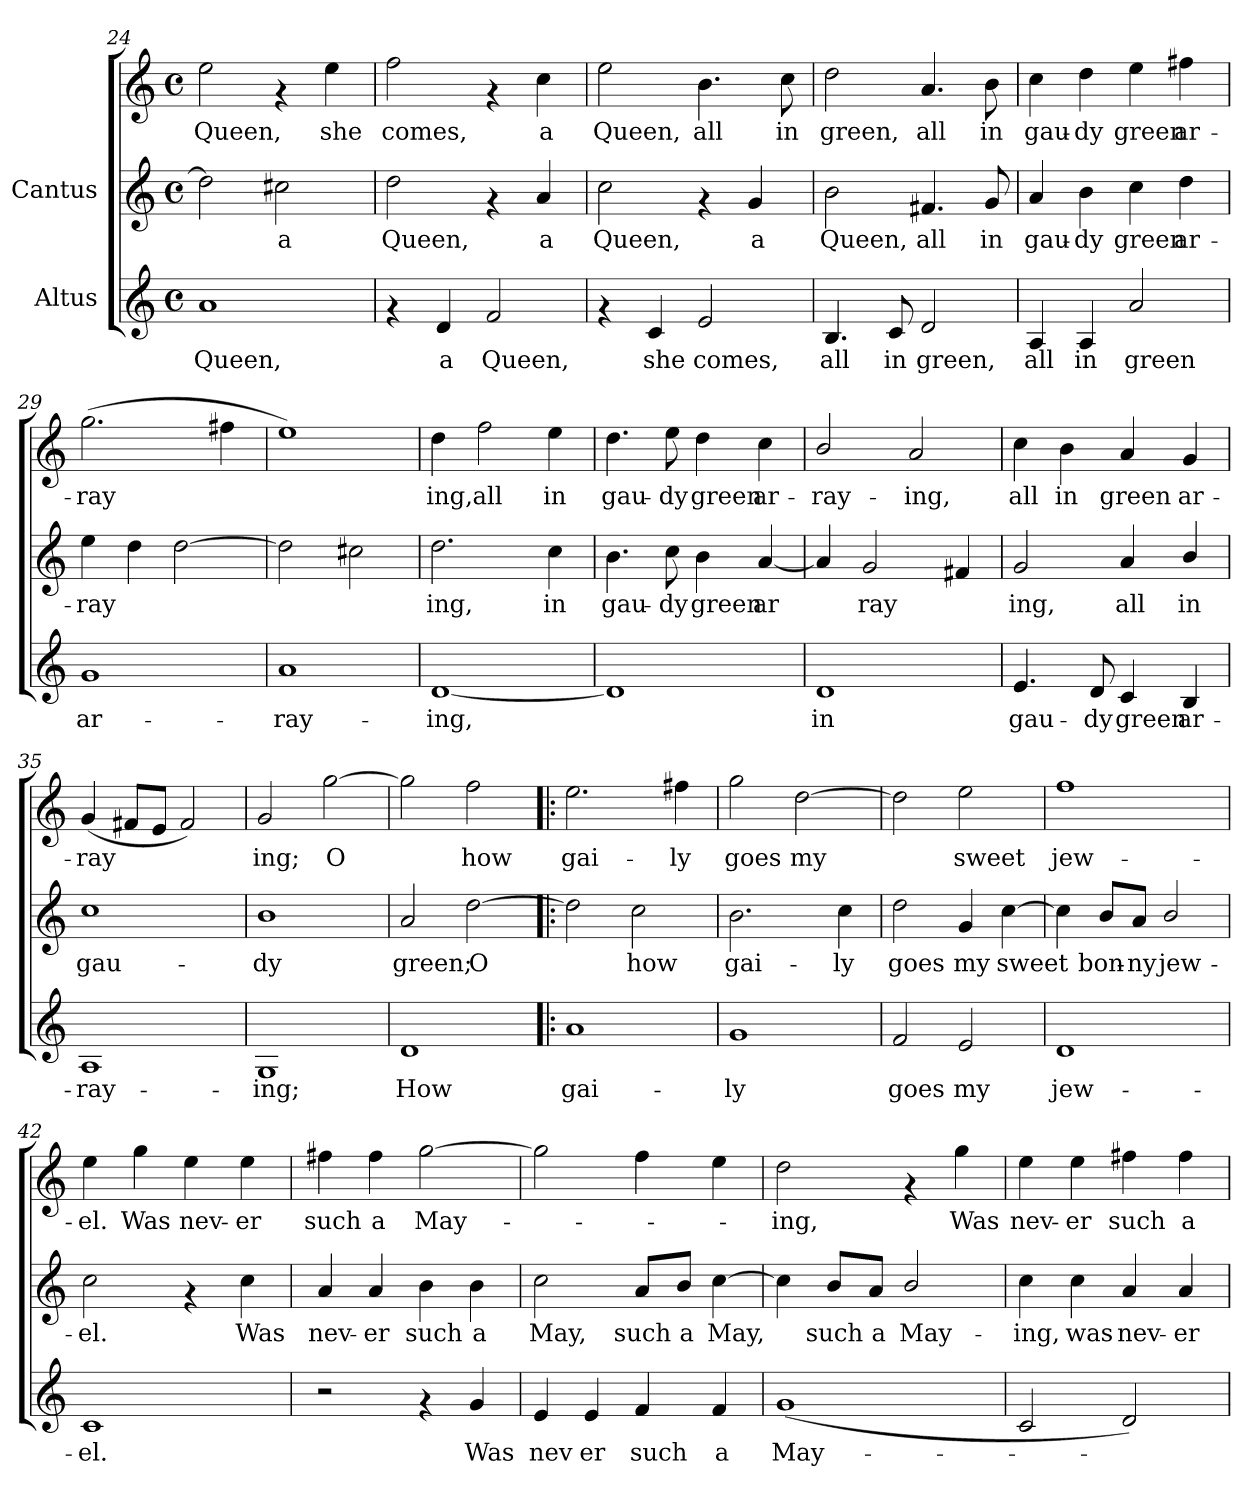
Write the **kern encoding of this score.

**kern	**text	**kern	**text	**kern	**text
*part2	*part2	*part1	*part1	*part1	*part1
*staff3	*staff3	*staff2	*staff2	*staff1	*staff1
*I"Altus	*	*I"Cantus	*	*	*
*clefG2	*	*clefG2	*	*clefG2	*
*M4/4	*	*M4/4	*	*M4/4	*
*met(c)	*	*met(c)	*	*met(c)	*
=24	=24	=24	=24	=24	=24
!	!LO:LY:b:cj	!	!LO:LY:b:cj	!	!LO:LY:b:cj
1a	Queen,	2dd\]	.	2ee\	Queen,
!	!	!	!LO:LY:b:cj	!	!
.	.	2cc#X\	a	4rf	.
!	!	!	!	!	!LO:LY:b:cj
.	.	.	.	4ee\	she
=25	=25	=25	=25	=25	=25
!	!	!	!LO:LY:b:cj	!	!LO:LY:b:cj
4rf	.	2dd\	Queen,	2ff\	comes,
!	!LO:LY:b:cj	!	!	!	!
4d/	a	.	.	.	.
!	!LO:LY:b:cj	!	!	!	!
2f/	Queen,	4rf	.	4rf	.
!	!	!	!LO:LY:b:cj	!	!LO:LY:b:cj
.	.	4a/	a	4cc\	a
!!LO:LB:g=z
=26	=26	=26	=26	=26	=26
!	!	!	!LO:LY:b:cj	!	!LO:LY:b:cj
4rf	.	2cc\	Queen,	2ee\	Queen,
!	!LO:LY:b:cj	!	!	!	!
4c/	she	.	.	.	.
!	!LO:LY:b:cj	!	!	!	!LO:LY:b:cj
2e/	comes,	4rf	.	4.b\	all
!	!	!	!LO:LY:b:cj	!	!
.	.	4g/	a	.	.
!	!	!	!	!	!LO:LY:b:cj
.	.	.	.	8cc\	in
=27	=27	=27	=27	=27	=27
!	!LO:LY:b:cj	!	!LO:LY:b:cj	!	!LO:LY:b:cj
4.B/	all	2b\	Queen,	2dd\	green,
!	!LO:LY:b:cj	!	!	!	!
8c/	in	.	.	.	.
!	!LO:LY:b:cj	!	!LO:LY:b:cj	!	!LO:LY:b:cj
2d/	green,	4.f#X/	all	4.a/	all
!	!	!	!LO:LY:b:cj	!	!LO:LY:b:cj
.	.	8g/	in	8b\	in
=28	=28	=28	=28	=28	=28
!	!LO:LY:b:cj	!	!LO:LY:b:cj	!	!LO:LY:b:cj
4A/	all	4a/	-gau-	4cc\	gau-
!	!LO:LY:b:cj	!	!LO:LY:b:cj	!	!LO:LY:b:cj
4A/	in	4b\	-dy	4dd\	-dy
!	!LO:LY:b:cj	!	!LO:LY:b:cj	!	!LO:LY:b:cj
2a/	green	4cc\	green	4ee\	green
!	!	!	!LO:LY:b:cj	!	!LO:LY:b:cj
.	.	4dd\	ar-	4ff#X\	ar-
=29	=29	=29	=29	=29	=29
!	!LO:LY:b:cj	!	!LO:LY:b:cj	!	!LO:LY:b:cj
1g	ar-	4ee\	-ray-	(>2.gg\	-ray-
!	!	!	!LO:LY:b:cj	!	!
.	.	4dd\	--	.	.
!	!	!	!LO:LY:b:cj	!	!
.	.	[>2dd\	--	.	.
!	!	!	!	!	!LO:LY:b:cj
.	.	.	.	4ff#X\	--
=30	=30	=30	=30	=30	=30
!	!LO:LY:b:cj	!	!	!	!
1a	-ray-	2dd\]	.	1ee)	.
.	.	2cc#X\	.	.	.
!!LO:LB:g=z
=31	=31	=31	=31	=31	=31
!	!LO:LY:b:cj	!	!LO:LY:b:cj	!	!LO:LY:b:cj
[<1d	-ing,	2.dd\	ing,	4dd\	-ing,
!	!	!	!	!	!LO:LY:b:cj
.	.	.	.	2ff\	all
!	!	!	!LO:LY:b:cj	!	!LO:LY:b:cj
.	.	4cc\	in	4ee\	in
=32	=32	=32	=32	=32	=32
!	!	!	!LO:LY:b:cj	!	!LO:LY:b:cj
1d]	.	4.b\	-gau-	4.dd\	gau-
!	!	!	!LO:LY:b:cj	!	!LO:LY:b:cj
.	.	8cc\	-dy	8ee\	-dy
!	!	!	!LO:LY:b:cj	!	!LO:LY:b:cj
.	.	4b\	green	4dd\	green
!	!	!	!LO:LY:b:cj	!	!LO:LY:b:cj
.	.	[<4a/	ar	4cc\	ar-
=33	=33	=33	=33	=33	=33
!	!LO:LY:b:cj	!	!LO:LY:b:cj	!	!LO:LY:b:cj
1d	in	4a/]	.	2b/	ray-
!	!	!	!LO:LY:b:cj	!	!
.	.	2g/	ray-	.	.
!	!	!	!	!	!LO:LY:b:cj
.	.	.	.	2a/	-ing,
!	!	!	!LO:LY:b:cj	!	!
.	.	4f#X/	--	.	.
=34	=34	=34	=34	=34	=34
!	!LO:LY:b:cj	!	!LO:LY:b:cj	!	!LO:LY:b:cj
4.e/	gau-	2g/	-ing,	4cc\	-all
!	!	!	!	!	!LO:LY:b:cj
.	.	.	.	4b\	in
!	!LO:LY:b:cj	!	!	!	!
8d/	-dy	.	.	.	.
!	!LO:LY:b:cj	!	!LO:LY:b:cj	!	!LO:LY:b:cj
4c/	green	4a/	all	4a/	green
!	!LO:LY:b:cj	!	!LO:LY:b:cj	!	!LO:LY:b:cj
4B/	ar-	4b/	in	4g/	ar-
=35	=35	=35	=35	=35	=35
!	!LO:LY:b:cj	!	!LO:LY:b:cj	!	!LO:LY:b:cj
1A	-ray-	1cc	-gau-	(<4g/	ray-
!	!	!	!	!	!LO:LY:b:cj
.	.	.	.	8f#X/L	--
!	!	!	!	!	!LO:LY:b:cj
.	.	.	.	8e/J	--
!	!	!	!	!	!LO:LY:b:cj
.	.	.	.	2f#/)	--
=36	=36	=36	=36	=36	=36
!	!LO:LY:b:cj	!	!LO:LY:b:cj	!	!LO:LY:b:cj
1G	-ing;	1b	dy	2g/	-ing;
!	!	!	!	!	!LO:LY:b:cj
.	.	.	.	[>2gg\	O
!!LO:LB:g=z
=37	=37	=37	=37	=37	=37
!	!LO:LY:b:cj	!	!LO:LY:b:cj	!	!LO:LY:b:cj
1d	How	2a/	green;	2gg\]	.
!	!	!	!LO:LY:b:cj	!	!LO:LY:b:cj
.	.	[>2dd\	O	2ff\	how
=38!|:	=38!|:	=38!|:	=38!|:	=38!|:	=38!|:
!	!LO:LY:b:cj	!	!LO:LY:b:cj	!	!LO:LY:b:cj
1a	gai-	2dd\]	.	2.ee\	gai-
!	!	!	!LO:LY:b:cj	!	!
.	.	2cc\	how	.	.
!	!	!	!	!	!LO:LY:b:cj
.	.	.	.	4ff#X\	-ly
=39	=39	=39	=39	=39	=39
!	!LO:LY:b:cj	!	!LO:LY:b:cj	!	!LO:LY:b:cj
1g	-ly	2.b\	gai-	2gg\	goes
!	!	!	!	!	!LO:LY:b:cj
.	.	.	.	[>2dd\	my
!	!	!	!LO:LY:b:cj	!	!
.	.	4cc\	-ly	.	.
=40	=40	=40	=40	=40	=40
!	!LO:LY:b:cj	!	!LO:LY:b:cj	!	!LO:LY:b:cj
2f/	goes	2dd\	goes	2dd\]	.
!	!LO:LY:b:cj	!	!LO:LY:b:cj	!	!LO:LY:b:cj
2e/	my	4g/	my	2ee\	sweet
!	!	!	!LO:LY:b:cj	!	!
.	.	[>4cc\	sweet	.	.
=41	=41	=41	=41	=41	=41
!	!LO:LY:b:cj	!	!LO:LY:b:cj	!	!LO:LY:b:cj
1d	jew-	4cc\]	-	1ff	jew-
!	!	!	!LO:LY:b:cj	!	!
.	.	8b/L	bon-	.	.
!	!	!	!LO:LY:b:cj	!	!
.	.	8a/J	-ny	.	.
!	!	!	!LO:LY:b:cj	!	!
.	.	2b/	jew-	.	.
=42	=42	=42	=42	=42	=42
!	!LO:LY:b:cj	!	!LO:LY:b:cj	!	!LO:LY:b:cj
1c	-el.	2cc\	el.	4ee\	-el.
!	!	!	!	!	!LO:LY:b:cj
.	.	.	.	4gg\	Was
!	!	!	!	!	!LO:LY:b:cj
.	.	4rf	.	4ee\	nev-
!	!	!	!LO:LY:b:cj	!	!LO:LY:b:cj
.	.	4cc\	Was	4ee\	-er
!!LO:LB:g=z
=43	=43	=43	=43	=43	=43
!	!	!	!LO:LY:b:cj	!	!LO:LY:b:cj
2r	.	4a/	-nev-	4ff#X\	such
!	!	!	!LO:LY:b:cj	!	!LO:LY:b:cj
.	.	4a/	-er	4ff#\	a
!	!	!	!LO:LY:b:cj	!	!LO:LY:b:cj
4rf	.	4b\	such	[>2gg\	May-
!	!LO:LY:b:cj	!	!LO:LY:b:cj	!	!
4g/	Was	4b\	a	.	.
=44	=44	=44	=44	=44	=44
!	!LO:LY:b:cj	!	!LO:LY:b:cj	!	!
4e/	nev	2cc\	May,	2gg\]	.
!	!LO:LY:b:cj	!	!	!	!
4e/	er	.	.	.	.
!	!LO:LY:b:cj	!	!LO:LY:b:cj	!	!
4f/	such	8a/L	such	4ff\	.
!	!	!	!LO:LY:b:cj	!	!
.	.	8b/J	a	.	.
!	!LO:LY:b:cj	!	!LO:LY:b:cj	!	!
4f/	a	[>4cc\	May,	4ee\	.
=45	=45	=45	=45	=45	=45
!	!LO:LY:b:cj	!	!LO:LY:b:cj	!	!LO:LY:b:cj
(<1g	May-	4cc\]	.	2dd\	ing,
!	!	!	!LO:LY:b:cj	!	!
.	.	8b/L	such	.	.
!	!	!	!LO:LY:b:cj	!	!
.	.	8a/J	a	.	.
!	!	!	!LO:LY:b:cj	!	!
.	.	2b/	May-	4rf	.
!	!	!	!	!	!LO:LY:b:cj
.	.	.	.	4gg\	Was
=46	=46	=46	=46	=46	=46
!	!	!	!LO:LY:b:cj	!	!LO:LY:b:cj
2c/	.	4cc\	ing,	4ee\	-nev-
!	!	!	!LO:LY:b:cj	!	!LO:LY:b:cj
.	.	4cc\	was	4ee\	-er
!	!	!	!LO:LY:b:cj	!	!LO:LY:b:cj
2d/)	.	4a/	nev-	4ff#X\	such
!	!	!	!LO:LY:b:cj	!	!LO:LY:b:cj
.	.	4a/	-er	4ff#\	a
=	=	=	=	=	=
*-	*-	*-	*-	*-	*-
